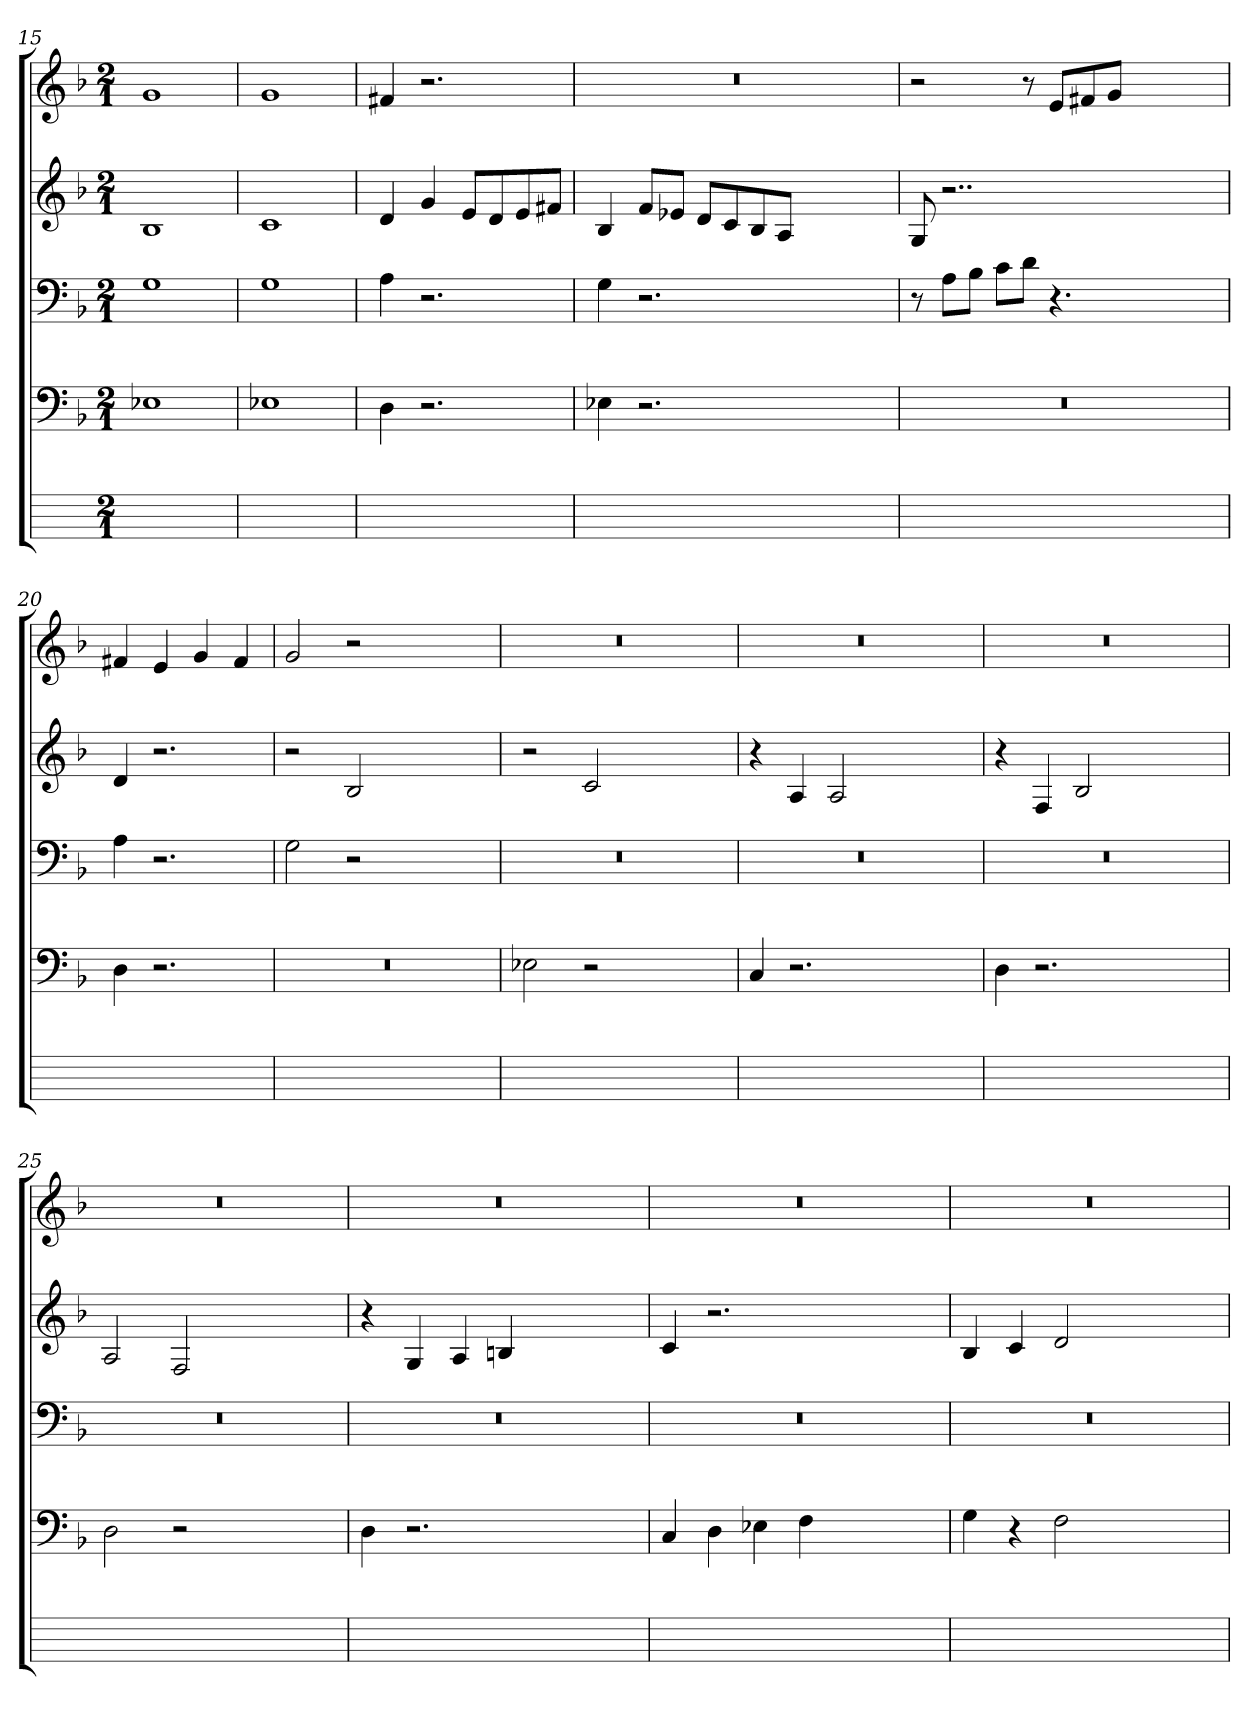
**kern	**kern	**kern	**kern	**kern
*part5	*part4	*part3	*part2	*part1
*staff5	*staff4	*staff3	*staff2	*staff1
*	*clefF4	*clefF4	*clefG2	*clefG2
*	*k[b-]	*k[b-]	*k[b-]	*k[b-]
*	*F:	*F:	*F:	*F:
*M2/1	*M2/1	*M2/1	*M2/1	*M2/1
=15	=15	=15	=15	=15
1ryy	1E-X	1Gi	1B-	1g
=16	=16	=16	=16	=16
1ryy	1E-X	1G	1c	1g
=17	=17	=17	=17	=17
1ryy	4D	4A	4d	4f#Xj
.	2.r	2.r	4gZ	2.r
.	.	.	8eZL	.
.	.	.	8dZ	.
.	.	.	8eZ	.
.	.	.	8f#ZJ	.
=18	=18	=18	=18	=18
0ryy	4E-X	4G	4B-	0r
.	2.r	2.r	8fZL	.
.	.	.	8e-XZJ	.
.	.	.	8diL	.
.	.	.	8cZ	.
.	.	.	8B-Z	.
.	.	.	8AZJ	.
.	1ryy	1ryy	1ryy	.
=19	=19	=19	=19	=19
0ryy	0r	8r	8GV	2r
.	.	8AZL	2..r	.
.	.	8B-ZJ	.	.
.	.	8cZL	.	.
.	.	8diJ	.	8r
.	.	4.r	.	8eZL
.	.	.	.	8f#XV
.	.	.	.	8gZJ
.	.	1ryy	1ryy	1ryy
=20	=20	=20	=20	=20
1ryy	4D	4A	4d	4f#X
.	2.r	2.r	2.r	4eZ
.	.	.	.	4gZ
.	.	.	.	4f#Z
=21	=21	=21	=21	=21
0ryy	0r	2G	2r	2g
.	.	2r	2B-	2r
.	.	1ryy	1ryy	1ryy
=22	=22	=22	=22	=22
0ryy	2E-X	0r	2r	0r
.	2r	.	2c	.
.	1ryy	.	1ryy	.
=23	=23	=23	=23	=23
0ryy	4C	0r	4r	0r
.	2.r	.	4A	.
.	.	.	2A	.
.	1ryy	.	1ryy	.
=24	=24	=24	=24	=24
0ryy	4D	0r	4r	0r
.	2.r	.	4F	.
.	.	.	2B-	.
.	1ryy	.	1ryy	.
=25	=25	=25	=25	=25
0ryy	2D	0r	2A	0r
.	2r	.	2F	.
.	1ryy	.	1ryy	.
=26	=26	=26	=26	=26
0ryy	4D	0r	4r	0r
.	2.r	.	4G	.
.	.	.	4A	.
.	.	.	4Bnj	.
.	1ryy	.	1ryy	.
=27	=27	=27	=27	=27
0ryy	4C	0r	4c	0r
.	4D	.	2.r	.
.	4E-Xj	.	.	.
.	4F	.	.	.
.	1ryy	.	1ryy	.
=28	=28	=28	=28	=28
0ryy	4G	0r	4B-	0r
.	4r	.	4c	.
.	2F	.	2d	.
.	1ryy	.	1ryy	.
=	=	=	=	=
*-	*-	*-	*-	*-
